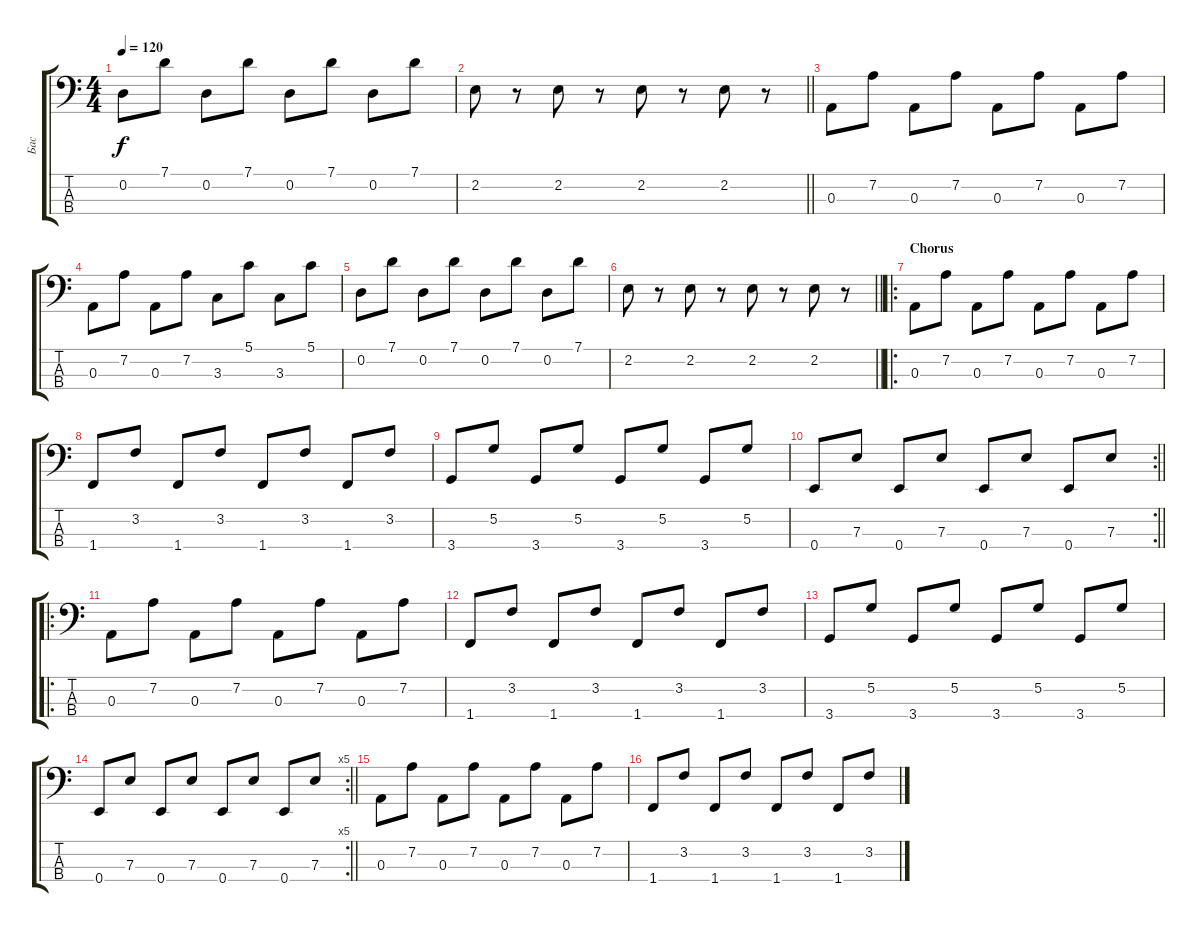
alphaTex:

\track ("Бас" "Бас") {instrument slapbass2}
\staff {score tabs}
\tuning (G2 D2 A1 E1) {hide}
\ts (4 4)
\tempo 120
\clef f4
\ks c
0.2.8{dy f} 7.1.8 0.2.8 7.1.8 0.2.8 7.1.8 0.2.8 7.1.8 |
\barLineRight lightlight
2.2.8 r.8 2.2.8 r.8 2.2.8 r.8 2.2.8 r.8 |
0.3.8 7.2.8 0.3.8 7.2.8 0.3.8 7.2.8 0.3.8 7.2.8 |
0.3.8 7.2.8 0.3.8 7.2.8 3.3.8 5.1.8 3.3.8 5.1.8 |
0.2.8 7.1.8 0.2.8 7.1.8 0.2.8 7.1.8 0.2.8 7.1.8 |
\barLineRight lightlight
2.2.8 r.8 2.2.8 r.8 2.2.8 r.8 2.2.8 r.8 |
\ro
\section ("" "Chorus")
0.3.8 7.2.8 0.3.8 7.2.8 0.3.8 7.2.8 0.3.8 7.2.8 |
1.4.8 3.2.8 1.4.8 3.2.8 1.4.8 3.2.8 1.4.8 3.2.8 |
3.4.8 5.2.8 3.4.8 5.2.8 3.4.8 5.2.8 3.4.8 5.2.8 |
\rc 2
\barLineRight lightlight
0.4.8 7.3.8 0.4.8 7.3.8 0.4.8 7.3.8 0.4.8 7.3.8 |
\ro
0.3.8 7.2.8 0.3.8 7.2.8 0.3.8 7.2.8 0.3.8 7.2.8 |
1.4.8 3.2.8 1.4.8 3.2.8 1.4.8 3.2.8 1.4.8 3.2.8 |
3.4.8 5.2.8 3.4.8 5.2.8 3.4.8 5.2.8 3.4.8 5.2.8 |
\rc 5
\barLineRight lightlight
0.4.8 7.3.8 0.4.8 7.3.8 0.4.8 7.3.8 0.4.8 7.3.8 |
0.3.8 7.2.8 0.3.8 7.2.8 0.3.8 7.2.8 0.3.8 7.2.8 |
1.4.8 3.2.8 1.4.8 3.2.8 1.4.8 3.2.8 1.4.8 3.2.8
